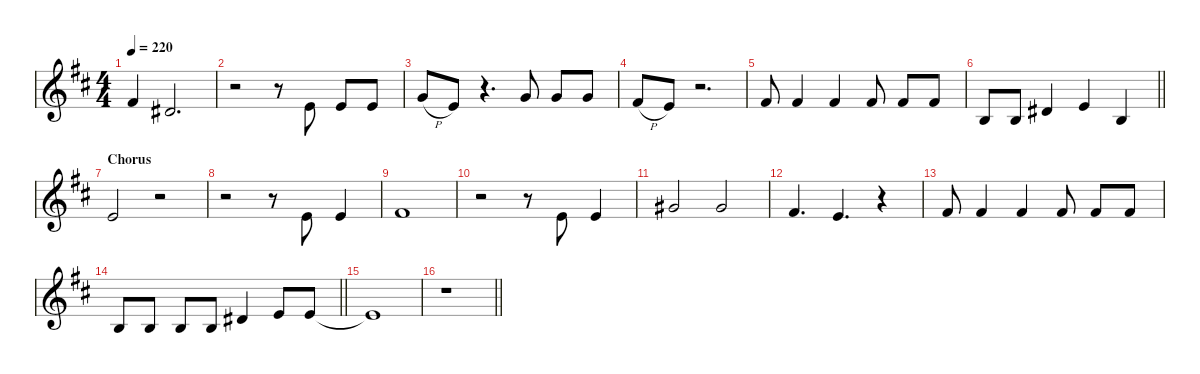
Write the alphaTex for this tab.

\defaultSystemsLayout 4
\hideDynamics
\bracketExtendMode nobrackets
\singleTrackTrackNamePolicy hidden
\multiTrackTrackNamePolicy hidden
\otherSystemsTrackNameOrientation horizontal
\track ("Mick Jagger" "tpt.") {defaultSystemsLayout 8 instrument trumpet}
\staff {score}
\tuning (E4 B3 G3 D3 A2 E2)
\ts (4 4)
\tempo 220
\clef g2
\ks bminor
11.3{t acc #}.4{dy f beam Up} 8.3{acc #}.2{d dy mp beam Up} |
r.2{beam Down} r.8{beam Down} 9.3{acc forcenatural}.8{beam Up} 9.3{acc forcenatural}.8{beam Up} 9.3{acc forcenatural}.8{beam Up} |
12.3{h acc forcenatural}.8{beam Up} 9.3{acc forcenatural}.8{beam Up} r.4{d beam Up} 12.3{acc forcenatural}.8{beam Up} 12.3{acc forcenatural}.8{beam Up} 12.3{acc forcenatural}.8{beam Up} |
11.3{h acc #}.8{beam Up} 9.3{acc forcenatural}.8{beam Up} r.2{d beam Up} |
11.3{acc #}.8{dy f beam Up} 11.3{acc #}.4{beam Up} 11.3{acc #}.4{beam Up} 11.3{acc #}.8{beam Up} 11.3{acc #}.8{beam Up} 11.3{acc #}.8{dy mp beam Up} |
\barLineRight lightlight
9.4{acc forcenatural}.8{beam Up} 9.4{acc forcenatural}.8{beam Up} 8.3{acc #}.4{beam Up} 9.3{acc forcenatural}.4{beam Up} 9.4{acc forcenatural}.4{beam Up} |
\section ("" "Chorus")
9.3{acc forcenatural}.2{beam Up} r.2{beam Up} |
r.2{beam Down} r.8{beam Down} 9.3{acc forcenatural}.8{dy f beam Up} 9.3{acc forcenatural}.4{beam Up} |
11.3{acc #}.1{beam Up} |
r.2{beam Down} r.8{beam Down} 9.3{acc forcenatural}.8{beam Up} 9.3{acc forcenatural}.4{beam Up} |
13.3{acc #}.2{beam Up} 13.3{acc #}.2{beam Up} |
11.3{acc #}.4{d beam Up} 9.3{acc forcenatural}.4{d beam Up} r.4{beam Up} |
11.3{acc #}.8{beam Up} 11.3{acc #}.4{beam Up} 11.3{acc #}.4{beam Up} 11.3{acc #}.8{beam Up} 11.3{acc #}.8{beam Up} 11.3{acc #}.8{beam Up} |
\barLineRight lightlight
9.4{acc forcenatural}.8{beam Up} 9.4{acc forcenatural}.8{beam Up} 9.4{acc forcenatural}.8{dy mp beam Up} 9.4{acc forcenatural}.8{beam Up} 8.3{acc #}.4{beam Up} 9.3{acc forcenatural}.8{beam Up} 9.3{acc forcenatural}.8{beam Up} |
9.3{t acc forcenatural}.1{dy f beam Up} |
\barLineRight lightlight
r.1{beam Down}
